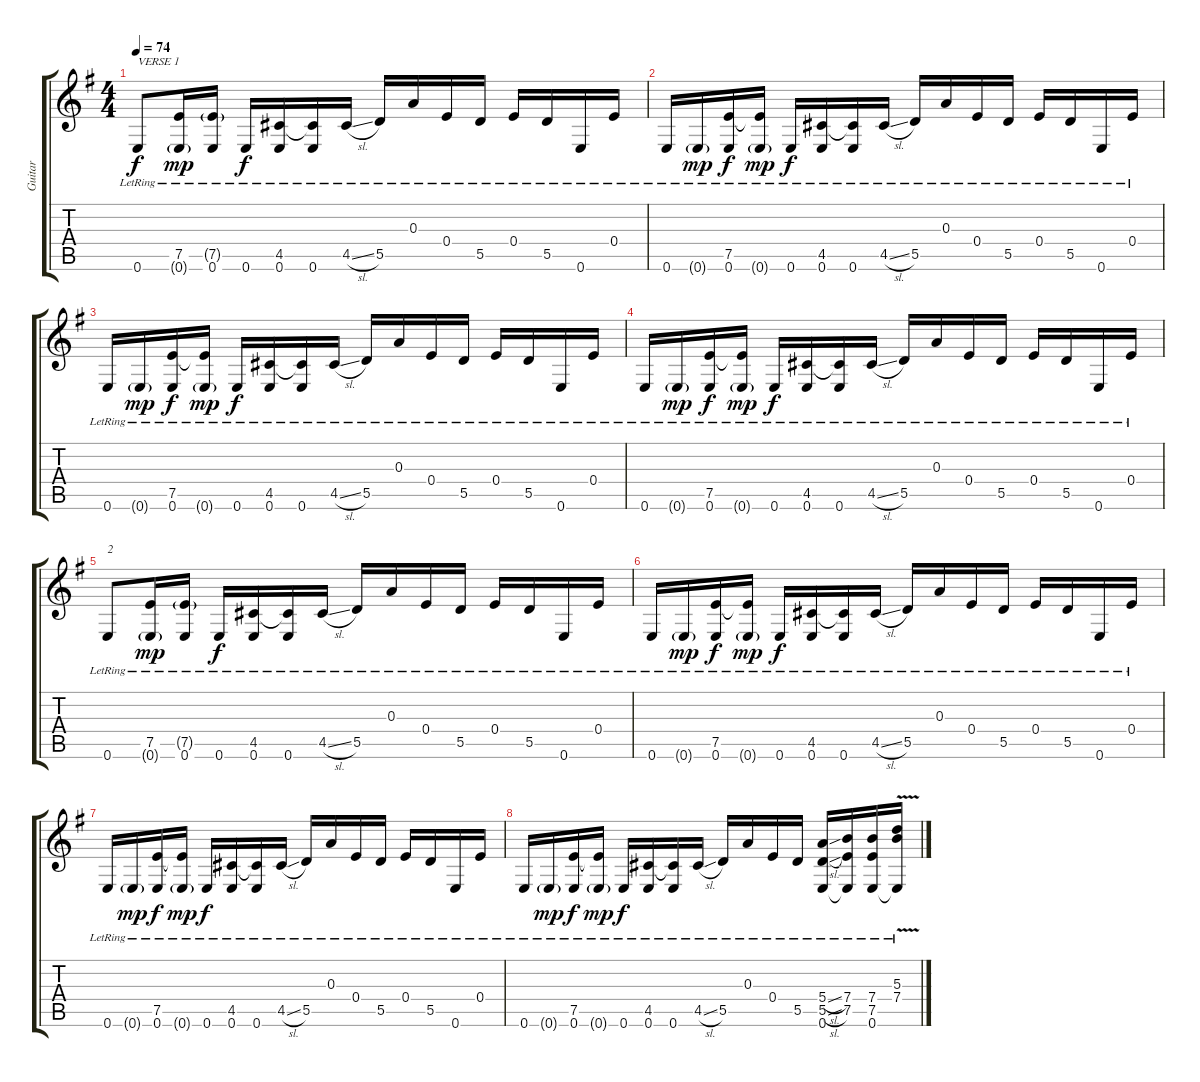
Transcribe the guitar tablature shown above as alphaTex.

\track ("Guitar" "Guitar") {instrument acousticguitarsteel}
\staff {score tabs}
\tuning (E4 Db4 A3 E3 A2 E2) {hide}
\ts (4 4)
\tempo 74
\clef g2
\ks g
0.6{lr}.8{txt "VERSE 1" dy f} (7.5{lr} 0.6{g lr}).16{dy mp} (7.5{g lr} 0.6{lr}).16 0.6{lr}.16{dy f} (4.5{lr} 0.6{lr}).16 (4.5{t} 0.6{lr}).16 4.5{sl lr}.16 5.5{lr}.16 0.3{lr}.16 0.4{lr}.16 5.5{lr}.16 0.4{lr}.16 5.5{lr}.16 0.6{lr}.16 0.4{lr}.16 |
0.6{lr}.16 0.6{g lr}.16{dy mp} (7.5{lr} 0.6{lr}).16{dy f} (7.5{t} 0.6{g lr}).16{dy mp} 0.6{lr}.16{dy f} (4.5{lr} 0.6{lr}).16 (4.5{t} 0.6{lr}).16 4.5{sl lr}.16 5.5{lr}.16 0.3{lr}.16 0.4{lr}.16 5.5{lr}.16 0.4{lr}.16 5.5{lr}.16 0.6{lr}.16 0.4{lr}.16 |
0.6{lr}.16 0.6{g lr}.16{dy mp} (7.5{lr} 0.6{lr}).16{dy f} (7.5{t} 0.6{g lr}).16{dy mp} 0.6{lr}.16{dy f} (4.5{lr} 0.6{lr}).16 (4.5{t} 0.6{lr}).16 4.5{sl lr}.16 5.5{lr}.16 0.3{lr}.16 0.4{lr}.16 5.5{lr}.16 0.4{lr}.16 5.5{lr}.16 0.6{lr}.16 0.4{lr}.16 |
0.6{lr}.16 0.6{g lr}.16{dy mp} (7.5{lr} 0.6{lr}).16{dy f} (7.5{t} 0.6{g lr}).16{dy mp} 0.6{lr}.16{dy f} (4.5{lr} 0.6{lr}).16 (4.5{t} 0.6{lr}).16 4.5{sl lr}.16 5.5{lr}.16 0.3{lr}.16 0.4{lr}.16 5.5{lr}.16 0.4{lr}.16 5.5{lr}.16 0.6{lr}.16 0.4{lr}.16 |
0.6{lr}.8{txt "2"} (7.5{lr} 0.6{g lr}).16{dy mp} (7.5{g lr} 0.6{lr}).16 0.6{lr}.16{dy f} (4.5{lr} 0.6{lr}).16 (4.5{t} 0.6{lr}).16 4.5{sl lr}.16 5.5{lr}.16 0.3{lr}.16 0.4{lr}.16 5.5{lr}.16 0.4{lr}.16 5.5{lr}.16 0.6{lr}.16 0.4{lr}.16 |
0.6{lr}.16 0.6{g lr}.16{dy mp} (7.5{lr} 0.6{lr}).16{dy f} (7.5{t} 0.6{g lr}).16{dy mp} 0.6{lr}.16{dy f} (4.5{lr} 0.6{lr}).16 (4.5{t} 0.6{lr}).16 4.5{sl lr}.16 5.5{lr}.16 0.3{lr}.16 0.4{lr}.16 5.5{lr}.16 0.4{lr}.16 5.5{lr}.16 0.6{lr}.16 0.4{lr}.16 |
0.6{lr}.16 0.6{g lr}.16{dy mp} (7.5{lr} 0.6{lr}).16{dy f} (7.5{t} 0.6{g lr}).16{dy mp} 0.6{lr}.16{dy f} (4.5{lr} 0.6{lr}).16 (4.5{t} 0.6{lr}).16 4.5{sl lr}.16 5.5{lr}.16 0.3{lr}.16 0.4{lr}.16 5.5{lr}.16 0.4{lr}.16 5.5{lr}.16 0.6{lr}.16 0.4{lr}.16 |
0.6{lr}.16 0.6{g lr}.16{dy mp} (7.5{lr} 0.6{lr}).16{dy f} (7.5{t} 0.6{g lr}).16{dy mp} 0.6{lr}.16{dy f} (4.5{lr} 0.6{lr}).16 (4.5{t} 0.6{lr}).16 4.5{sl lr}.16 5.5{lr}.16 0.3{lr}.16 0.4{lr}.16 5.5{lr}.16 (5.4{sl lr} 5.5{sl lr} 0.6{lr}).16 (7.4{lr} 7.5{lr} 0.6{t}).16 (7.4{lr} 7.5{lr} 0.6{lr}).16 (5.3{v lr} 7.4{lr} 0.6{t}).16
